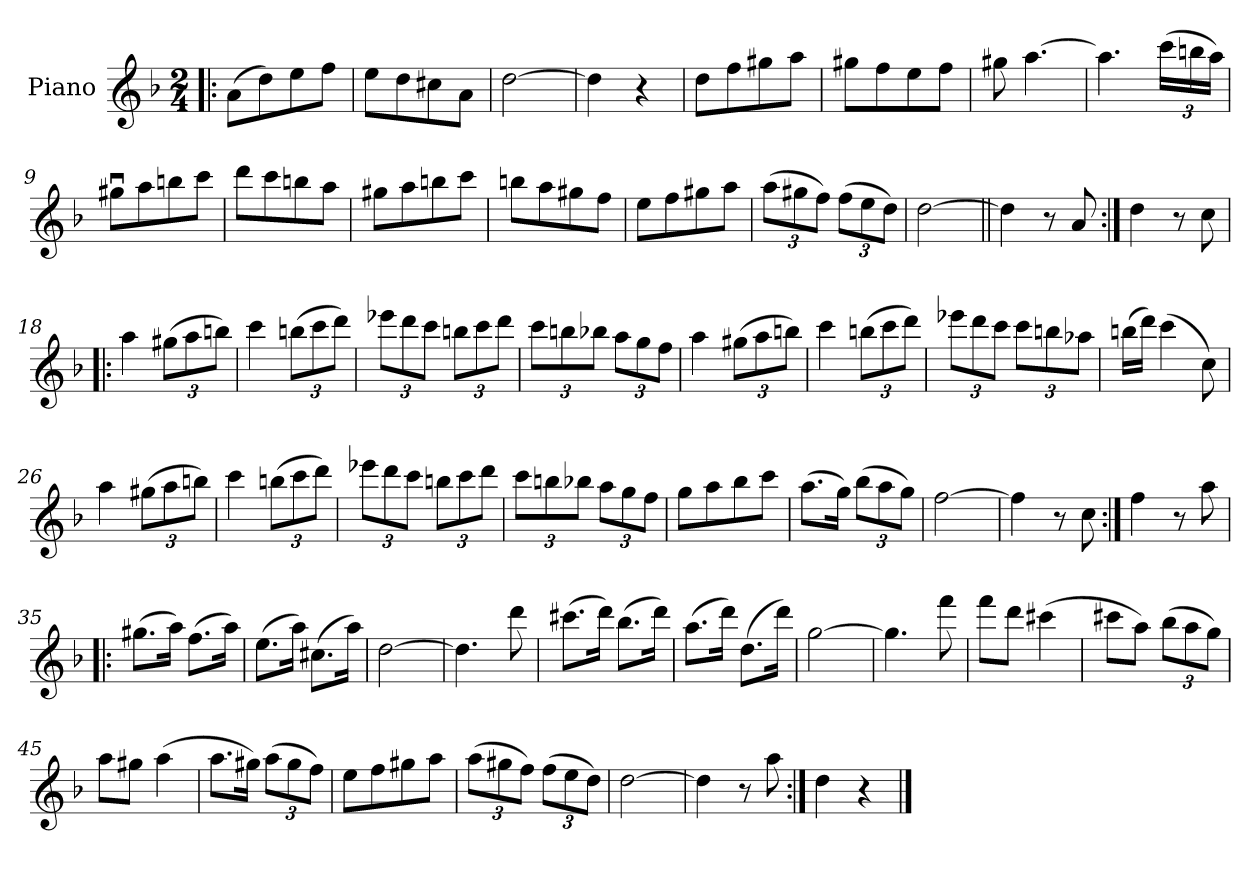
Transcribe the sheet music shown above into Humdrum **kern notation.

**kern
*part1
*staff1
*I"Piano
*I'Pno.
*clefG2
*k[b-]
*d:
*M2/4
=1!|:
(>8a\L
8dd\)
8ee\
8ff\J
=2
8ee\L
8dd\
8cc#X\
8a\J
=3
[2dd\
=4
4dd\]
4r
=5
8dd\L
8ff\
8gg#X\
8aa\J
!!LO:LB:g=z
=6
8gg#X\L
8ff\
8ee\
8ff\J
=7
8gg#X\
[4.aa\
=8
4.aa\]
*Xbrackettup
(>24ccc\LL
24bbn\
24aa\JJ)
=9
8gg#Xu\L
8aa\
8bbn\
8ccc\J
=10
8ddd\L
8ccc\
8bbn\
8aa\J
!!LO:LB:g=z
=11
8gg#X\L
8aa\
8bbn\
8ccc\J
=12
8bbn\L
8aa\
8gg#X\
8ff\J
=13
8ee\L
8ff\
8gg#X\
8aa\J
=14
(>12aa\L
12gg#X\
12ff\J)
(>12ff\L
12ee\
12dd\J)
=15
[2dd\
!!LO:LB:g=z
=16||
4dd\]
8r
8a/
=17:|!
4dd\
8r
8cc\
=18!|:
4aa\
(>12gg#X\L
12aa\
12bbn\J)
=19
4ccc\
(>12bbn\L
12ccc\
12ddd\J)
=20
12eee-X\L
12ddd\
12ccc\J
12bbn\L
12ccc\
12ddd\J
!!LO:LB:g=z
=21
12ccc\L
12bbn\
12bb-X\J
12aa\L
12gg\
12ff\J
=22
4aa\
(>12gg#X\L
12aa\
12bbn\J)
=23
4ccc\
(>12bbn\L
12ccc\
12ddd\J)
=24
12eee-X\L
12ddd\
12ccc\J
12ccc\L
12bbn\
12aa-X\J
!!LO:LB:g=z
=25
(>16bbn\LL
16ddd\JJ)
(>4ccc\
8cc\)
=26
4aa\
(>12gg#X\L
12aa\
12bbn\J)
=27
4ccc\
(>12bbn\L
12ccc\
12ddd\J)
=28
12eee-X\L
12ddd\
12ccc\J
12bbn\L
12ccc\
12ddd\J
!!LO:LB:g=z
=29
12ccc\L
12bbn\
12bb-X\J
12aa\L
12gg\
12ff\J
=30
8gg\L
8aa\
8bb-\
8ccc\J
=31
(>8.aa\L
16gg\Jk)
(>12bb-\L
12aa\
12gg\J)
=32
[2ff\
=33
4ff\]
8r
8cc\
!!LO:LB:g=z
=34:|!
4ff\
8r
8aa\
=35!|:
(>8.gg#X\L
16aa\Jk)
(>8.ff\L
16aa\Jk)
=36
(>8.ee\L
16aa\Jk)
(>8.cc#X\L
16aa\Jk)
=37
[2dd\
=38
4.dd\]
8ddd\
=39
(>8.ccc#X\L
16ddd\Jk)
(>8.bb-\L
16ddd\Jk)
!!LO:LB:g=z
=40
(>8.aa\L
16ddd\Jk)
(>8.dd\L
16ddd\Jk)
=41
[2gg\
=42
4.gg\]
8fff\
=43
8fff\L
8ddd\J
(>4ccc#X\
=44
8ccc#X\L
8aa\J)
(>12bb-\L
12aa\
12gg\J)
=45
8aa\L
8gg#X\J
(>4aa\
!!LO:LB:g=z
=46
8.aa\L
16gg#X\Jk)
(>12aa\L
12gg#\
12ff\J)
=47
8ee\L
8ff\
8gg#X\
8aa\J
=48
(>12aa\L
12gg#X\
12ff\J)
(>12ff\L
12ee\
12dd\J)
=49
[2dd\
=50
4dd\]
8r
8aa\
=51:|!
4dd\
4r
==
*-
